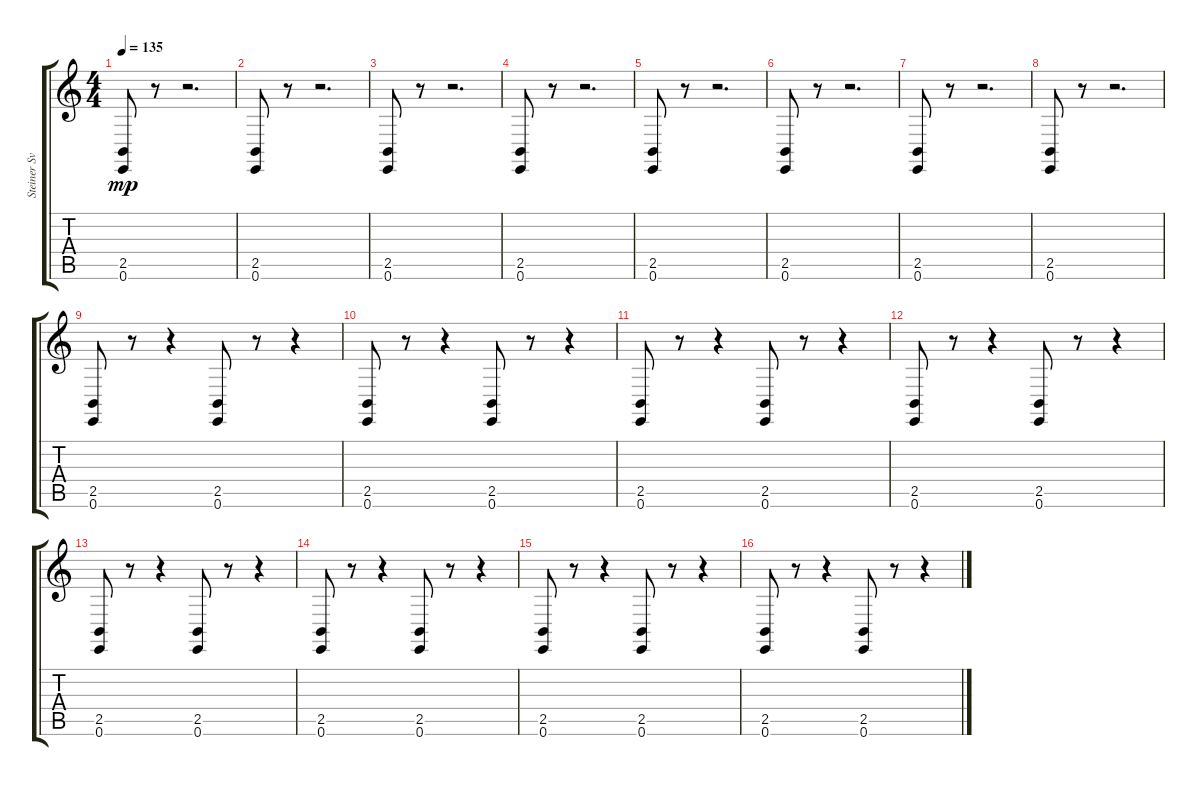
\track ("Steiner Sverd Johnsen : Keyboards" "Steiner Sv") {instrument reversecymbal}
\staff {score tabs}
\tuning (E4 B3 G3 D3 A2 E2) {hide}
\ts (4 4)
\tempo 135
\clef g2
\ks c
(2.5 0.6).8{dy mp} r.8 r.2{d} |
(2.5 0.6).8 r.8 r.2{d} |
(2.5 0.6).8 r.8 r.2{d} |
(2.5 0.6).8 r.8 r.2{d} |
(2.5 0.6).8 r.8 r.2{d} |
(2.5 0.6).8 r.8 r.2{d} |
(2.5 0.6).8 r.8 r.2{d} |
(2.5 0.6).8 r.8 r.2{d} |
(2.5 0.6).8 r.8 r.4 (2.5 0.6).8 r.8 r.4 |
(2.5 0.6).8 r.8 r.4 (2.5 0.6).8 r.8 r.4 |
(2.5 0.6).8 r.8 r.4 (2.5 0.6).8 r.8 r.4 |
(2.5 0.6).8 r.8 r.4 (2.5 0.6).8 r.8 r.4 |
(2.5 0.6).8 r.8 r.4 (2.5 0.6).8 r.8 r.4 |
(2.5 0.6).8 r.8 r.4 (2.5 0.6).8 r.8 r.4 |
(2.5 0.6).8 r.8 r.4 (2.5 0.6).8 r.8 r.4 |
(2.5 0.6).8 r.8 r.4 (2.5 0.6).8 r.8 r.4
